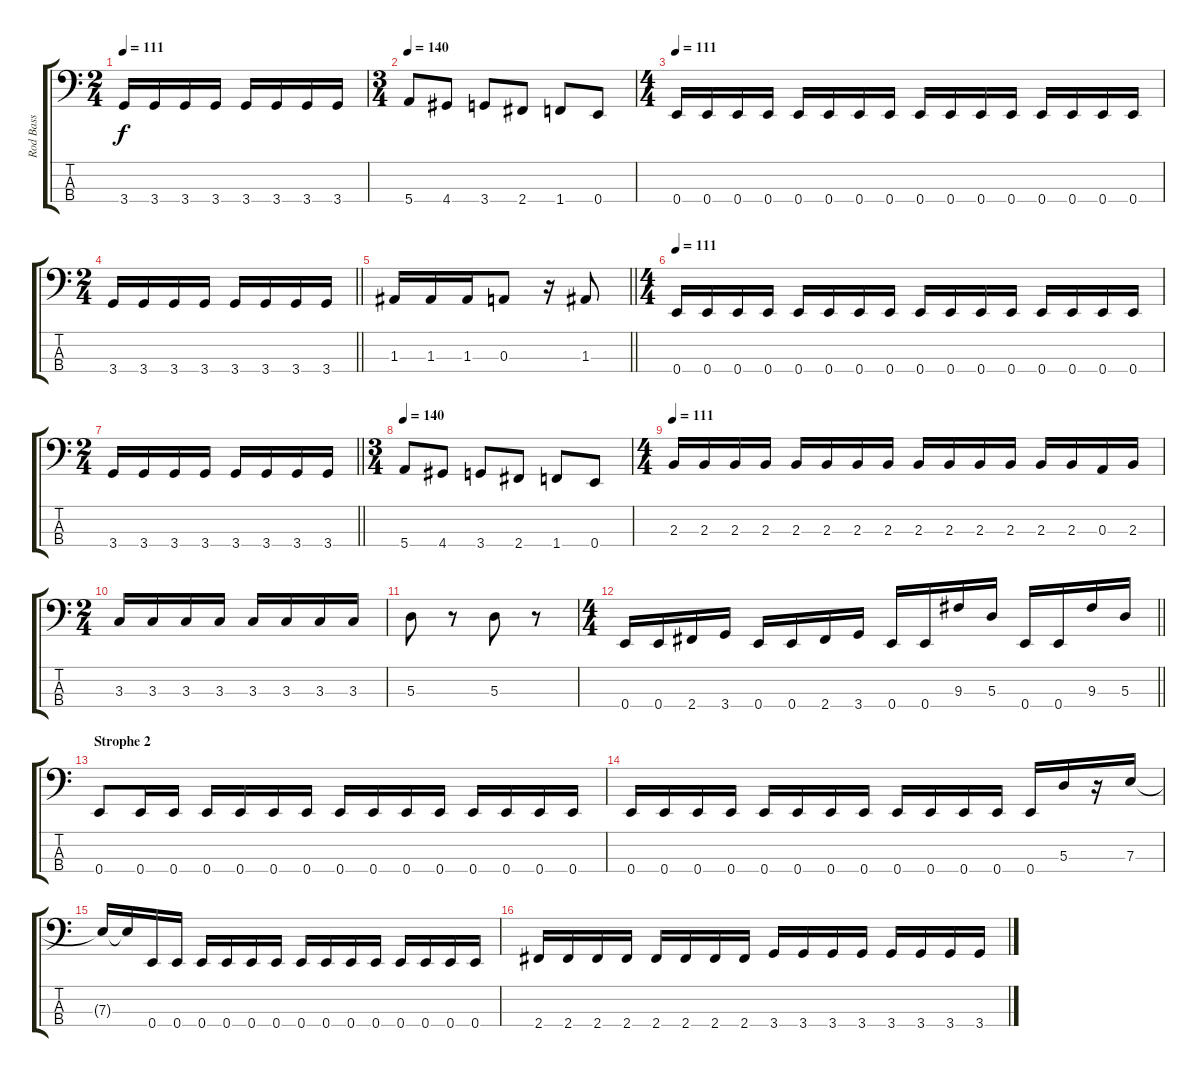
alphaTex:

\track ("Rod Bass" "Rod Bass") {instrument electricbasspick}
\staff {score tabs}
\tuning (G2 D2 A1 E1) {hide}
\ts (2 4)
\tempo 111
\clef f4
\ks c
3.4.16{dy f} 3.4.16 3.4.16 3.4.16 3.4.16 3.4.16 3.4.16 3.4.16 |
\ts (3 4)
\tempo 140
5.4.8 4.4.8 3.4.8 2.4.8 1.4.8 0.4.8 |
\ts (4 4)
\tempo 111
0.4.16 0.4.16 0.4.16 0.4.16 0.4.16 0.4.16 0.4.16 0.4.16 0.4.16 0.4.16 0.4.16 0.4.16 0.4.16 0.4.16 0.4.16 0.4.16 |
\ts (2 4)
\barLineRight lightlight
3.4.16 3.4.16 3.4.16 3.4.16 3.4.16 3.4.16 3.4.16 3.4.16 |
\barLineRight lightlight
1.3.16 1.3.16 1.3.16 0.3.8 r.16 1.3.8 |
\ts (4 4)
\tempo 111
0.4.16 0.4.16 0.4.16 0.4.16 0.4.16 0.4.16 0.4.16 0.4.16 0.4.16 0.4.16 0.4.16 0.4.16 0.4.16 0.4.16 0.4.16 0.4.16 |
\ts (2 4)
\barLineRight lightlight
3.4.16 3.4.16 3.4.16 3.4.16 3.4.16 3.4.16 3.4.16 3.4.16 |
\ts (3 4)
\tempo 140
5.4.8 4.4.8 3.4.8 2.4.8 1.4.8 0.4.8 |
\ts (4 4)
\tempo 111
2.3.16 2.3.16 2.3.16 2.3.16 2.3.16 2.3.16 2.3.16 2.3.16 2.3.16 2.3.16 2.3.16 2.3.16 2.3.16 2.3.16 0.3.16 2.3.16 |
\ts (2 4)
3.3.16 3.3.16 3.3.16 3.3.16 3.3.16 3.3.16 3.3.16 3.3.16 |
5.3.8 r.8 5.3.8 r.8 |
\ts (4 4)
\barLineRight lightlight
0.4.16 0.4.16 2.4.16 3.4.16 0.4.16 0.4.16 2.4.16 3.4.16 0.4.16 0.4.16 9.3.16 5.3.16 0.4.16 0.4.16 9.3.16 5.3.16 |
\section ("" "Strophe 2")
0.4.8 0.4.16 0.4.16 0.4.16 0.4.16 0.4.16 0.4.16 0.4.16 0.4.16 0.4.16 0.4.16 0.4.16 0.4.16 0.4.16 0.4.16 |
0.4.16 0.4.16 0.4.16 0.4.16 0.4.16 0.4.16 0.4.16 0.4.16 0.4.16 0.4.16 0.4.16 0.4.16 0.4.16 5.3.16 r.16 7.3.16 |
7.3{t}.16 7.3{t}.16 0.4.16 0.4.16 0.4.16 0.4.16 0.4.16 0.4.16 0.4.16 0.4.16 0.4.16 0.4.16 0.4.16 0.4.16 0.4.16 0.4.16 |
2.4.16 2.4.16 2.4.16 2.4.16 2.4.16 2.4.16 2.4.16 2.4.16 3.4.16 3.4.16 3.4.16 3.4.16 3.4.16 3.4.16 3.4.16 3.4.16
